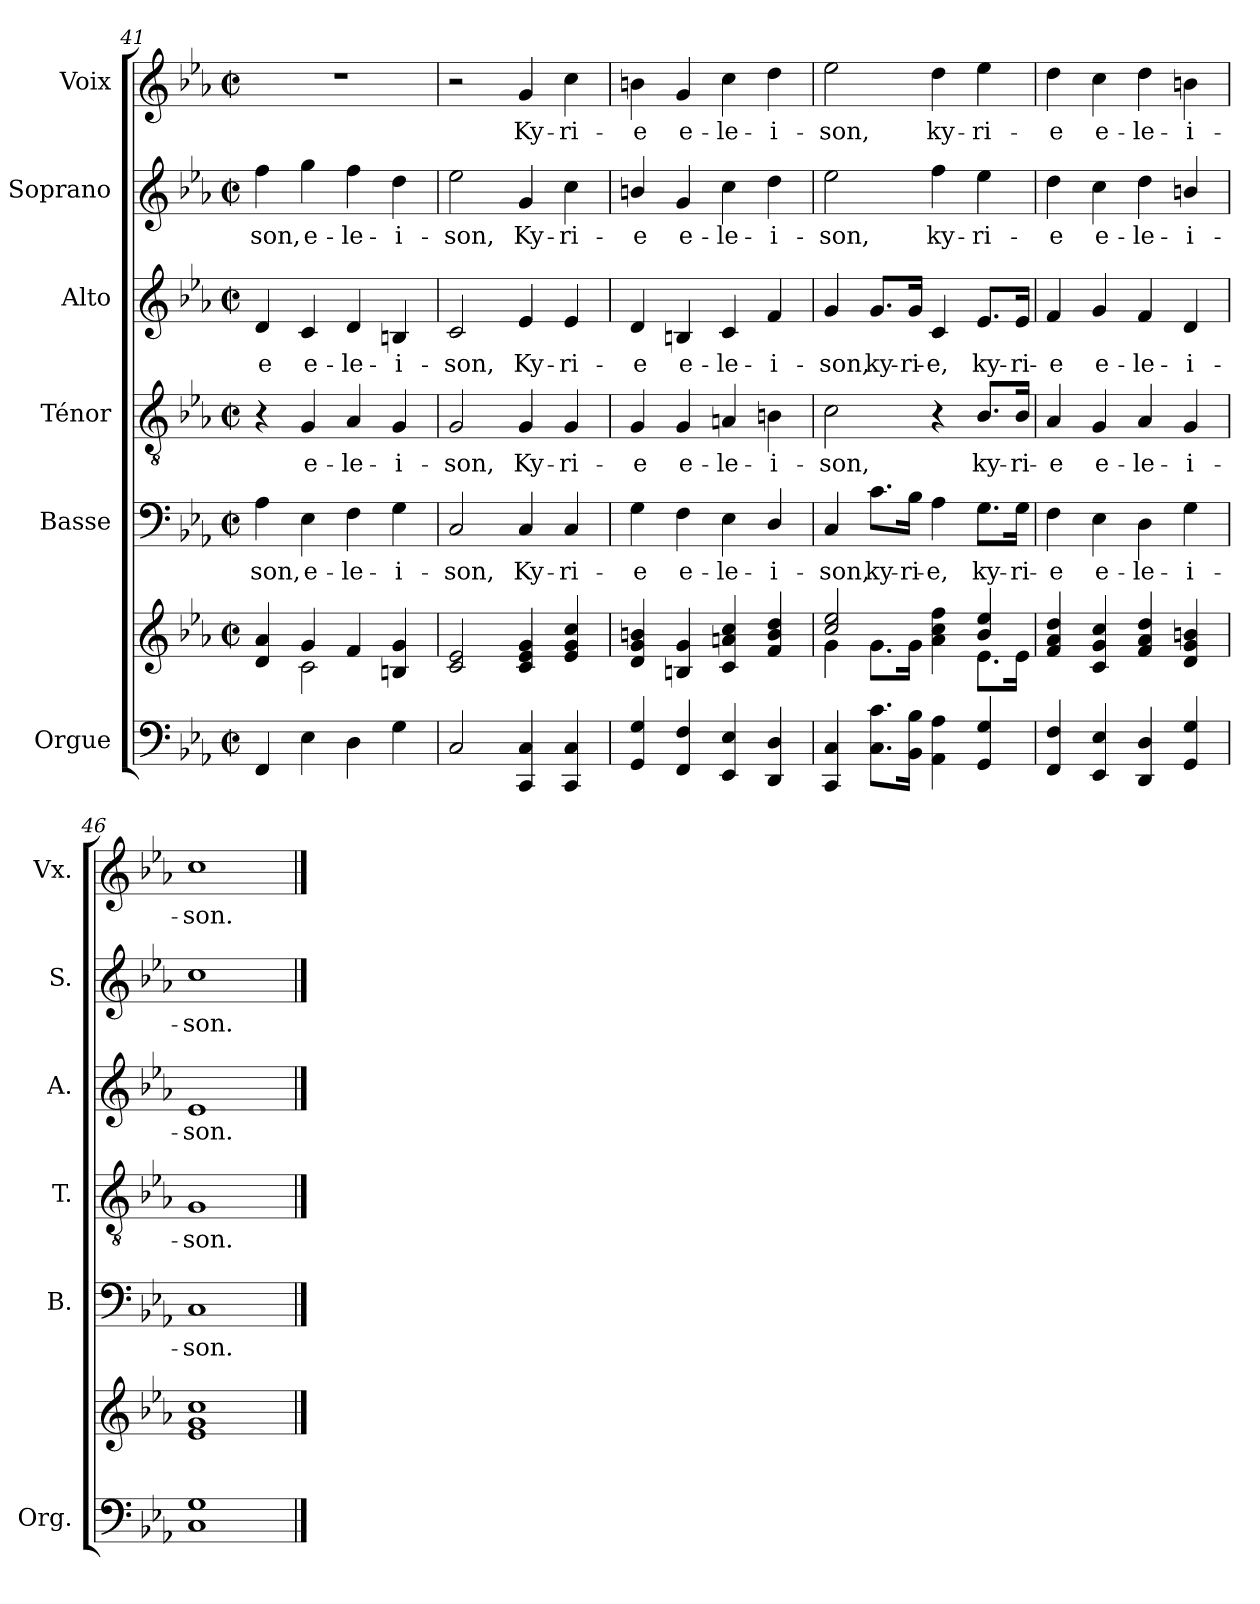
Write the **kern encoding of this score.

**kern	**kern	**kern	**text	**kern	**text	**kern	**text	**kern	**text	**kern	**text
*part6	*part6	*part5	*part5	*part4	*part4	*part3	*part3	*part2	*part2	*part1	*part1
*staff7	*staff6	*staff5	*staff5	*staff4	*staff4	*staff3	*staff3	*staff2	*staff2	*staff1	*staff1
*I"Orgue	*	*I"Basse	*	*I"Ténor	*	*I"Alto	*	*I"Soprano	*	*I"Voix	*
*I'Org.	*	*I'B.	*	*I'T.	*	*I'A.	*	*I'S.	*	*I'Vx.	*
*clefF4	*clefG2	*clefF4	*	*clefGv2	*	*clefG2	*	*clefG2	*	*clefG2	*
*k[b-e-a-]	*k[b-e-a-]	*k[b-e-a-]	*	*k[b-e-a-]	*	*k[b-e-a-]	*	*k[b-e-a-]	*	*k[b-e-a-]	*
*M2/2	*M2/2	*M2/2	*	*M2/2	*	*M2/2	*	*M2/2	*	*M2/2	*
*met(c|)	*met(c|)	*met(c|)	*	*met(c|)	*	*met(c|)	*	*met(c|)	*	*met(c|)	*
=41	=41	=41	=41	=41	=41	=41	=41	=41	=41	=41	=41
*	*^	*	*	*	*	*	*	*	*	*	*
!	!	!	!	!LO:LY:b	!	!	!	!LO:LY:b	!	!LO:LY:b	!	!
4FF/	4d/ 4a-/	4ryy	4A-\	-son,	4r	.	4d/	-e	4ff\	-son,	1r	.
!	!	!	!	!LO:LY:b	!	!LO:LY:b	!	!LO:LY:b	!	!LO:LY:b	!	!
4E-\	4g/	2c\	4E-\	e-	4G/	e-	4c/	e-	4gg\	e-	.	.
!	!	!	!	!LO:LY:b	!	!LO:LY:b	!	!LO:LY:b	!	!LO:LY:b	!	!
4D\	4f/	.	4F\	-le-	4A-/	-le-	4d/	-le-	4ff\	-le-	.	.
!	!	!	!	!LO:LY:b	!	!LO:LY:b	!	!LO:LY:b	!	!LO:LY:b	!	!
4G\	4Bn/ 4g/	4ryy	4G\	-i-	4G/	-i-	4Bn/	-i-	4dd\	-i-	.	.
!!LO:LB:g=z
=42	=42	=42	=42	=42	=42	=42	=42	=42	=42	=42	=42	=42
!	!	!	!	!LO:LY:b	!	!LO:LY:b	!	!LO:LY:b	!	!LO:LY:b	!	!
2C/	2c/ 2e-/	2ryy	2C/	-son,	2G/	-son,	2c/	-son,	2ee-\	-son,	2r	.
!	!	!	!	!LO:LY:b	!	!LO:LY:b	!	!LO:LY:b	!	!LO:LY:b	!	!
4CC/ 4C/	4c/ 4e-/ 4g/	2ryy	4C/	Ky-	4G/	Ky-	4e-/	Ky-	4g/	Ky-	4g	Ky-
!	!	!	!	!LO:LY:b	!	!LO:LY:b	!	!LO:LY:b	!	!LO:LY:b	!	!
4CC/ 4C/	4e-/ 4g/ 4cc/	.	4C/	-ri-	4G/	-ri-	4e-/	-ri-	4cc\	-ri-	4cc	-ri-
*	*v	*v	*	*	*	*	*	*	*	*	*	*
=43	=43	=43	=43	=43	=43	=43	=43	=43	=43	=43	=43
!	!	!	!LO:LY:b	!	!LO:LY:b	!	!LO:LY:b	!	!LO:LY:b	!	!
4GG/ 4G/	4d/ 4g/ 4bn/	4G\	-e	4G/	-e	4d/	-e	4bn/	-e	4bn	-e
!	!	!	!LO:LY:b	!	!LO:LY:b	!	!LO:LY:b	!	!LO:LY:b	!	!
4FF/ 4F/	4Bn/ 4g/	4F\	e-	4G/	e-	4Bn/	e-	4g/	e-	4g	e-
!	!	!	!LO:LY:b	!	!LO:LY:b	!	!LO:LY:b	!	!LO:LY:b	!	!
4EE-/ 4E-/	4c/ 4an/ 4cc/	4E-\	-le-	4An/	-le-	4c/	-le-	4cc\	-le-	4cc	-le-
!	!	!	!LO:LY:b	!	!LO:LY:b	!	!LO:LY:b	!	!LO:LY:b	!	!
4DD/ 4D/	4f/ 4b/ 4dd/	4D/	-i-	4Bn\	-i-	4f/	-i-	4dd\	-i-	4dd	-i-
=44	=44	=44	=44	=44	=44	=44	=44	=44	=44	=44	=44
*	*^	*	*	*	*	*	*	*	*	*	*
!	!	!	!	!LO:LY:b	!	!LO:LY:b	!	!LO:LY:b	!	!LO:LY:b	!	!
4CC/ 4C/	2cc/ 2ee-/	4g\	4C/	-son,	2c\	-son,	4g/	-son,	2ee-\	-son,	2ee-	-son,
!	!	!	!	!LO:LY:b	!	!	!	!LO:LY:b	!	!	!	!
8.C\ 8.c\L	.	8.g\L	8.c\L	ky-	.	.	8.g/L	ky-	.	.	.	.
!	!	!	!	!LO:LY:b	!	!	!	!LO:LY:b	!	!	!	!
16BB-\ 16B-\Jk	.	16g\Jk	16B-\Jk	-ri-	.	.	16g/Jk	-ri-	.	.	.	.
!	!	!	!	!LO:LY:b	!	!	!	!LO:LY:b	!	!LO:LY:b	!	!
4AA-\ 4A-\	4a-\ 4cc\ 4ff\	4ryy	4A-\	-e,	4r	.	4c/	-e,	4ff\	ky-	4dd	ky-
!	!	!	!	!LO:LY:b	!	!LO:LY:b	!	!LO:LY:b	!	!LO:LY:b	!	!
4GG/ 4G/	4b-/ 4ee-/	8.e-\L	8.G\L	ky-	8.B-/L	ky-	8.e-/L	ky-	4ee-\	-ri-	4ee-	-ri-
!	!	!	!	!LO:LY:b	!	!LO:LY:b	!	!LO:LY:b	!	!	!	!
.	.	16e-\Jk	16G\Jk	-ri-	16B-/Jk	-ri-	16e-/Jk	-ri-	.	.	.	.
=45	=45	=45	=45	=45	=45	=45	=45	=45	=45	=45	=45	=45
!	!	!	!	!LO:LY:b	!	!LO:LY:b	!	!LO:LY:b	!	!LO:LY:b	!	!
*	*v	*v	*	*	*	*	*	*	*	*	*	*
4FF/ 4F/	4f/ 4a-/ 4dd/	4F\	-e	4A-/	-e	4f/	-e	4dd\	-e	4dd	-e
!	!	!	!LO:LY:b	!	!LO:LY:b	!	!LO:LY:b	!	!LO:LY:b	!	!
4EE-/ 4E-/	4c/ 4g/ 4cc/	4E-\	e-	4G/	e-	4g/	e-	4cc\	e-	4cc	e-
!	!	!	!LO:LY:b	!	!LO:LY:b	!	!LO:LY:b	!	!LO:LY:b	!	!
4DD/ 4D/	4f/ 4a-/ 4dd/	4D\	-le-	4A-/	-le-	4f/	-le-	4dd\	-le-	4dd	-le-
!	!	!	!LO:LY:b	!	!LO:LY:b	!	!LO:LY:b	!	!LO:LY:b	!	!
4GG/ 4G/	4d/ 4g/ 4bn/	4G\	-i-	4G/	-i-	4d/	-i-	4bn/	-i-	4bn	-i-
=46	=46	=46	=46	=46	=46	=46	=46	=46	=46	=46	=46
*	*^	*	*	*	*	*	*	*	*	*	*
!	!	!	!	!LO:LY:b	!	!LO:LY:b	!	!LO:LY:b	!	!LO:LY:b	!	!
1C 1G	1cc	1e- 1g	1C	-son.	1G	-son.	1e-	-son.	1cc	-son.	1cc	-son.
*	*v	*v	*	*	*	*	*	*	*	*	*	*
==	==	==	==	==	==	==	==	==	==	==	==
*-	*-	*-	*-	*-	*-	*-	*-	*-	*-	*-	*-
